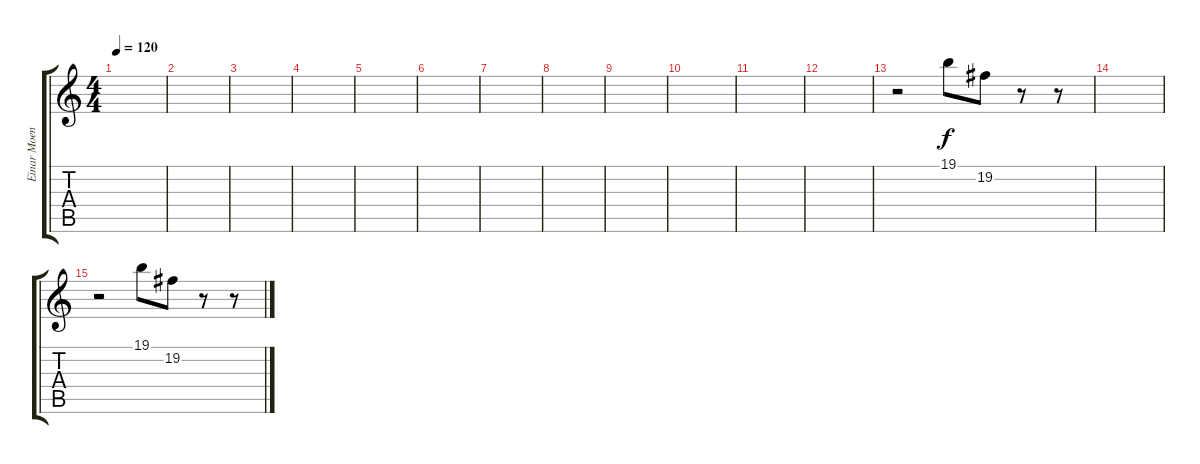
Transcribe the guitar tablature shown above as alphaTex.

\track ("Einar Moen" "Einar Moen") {instrument fx3crystal}
\staff {score tabs}
\tuning (E4 B3 G3 D3 A2 E2) {hide}
\ts (4 4)
\tempo 120
\clef g2
\ks c
|
|
|
|
|
|
|
|
|
|
|
|
r.2 19.1.8 19.2.8 r.8 r.8 |
|
r.2 19.1.8 19.2.8 r.8 r.8
